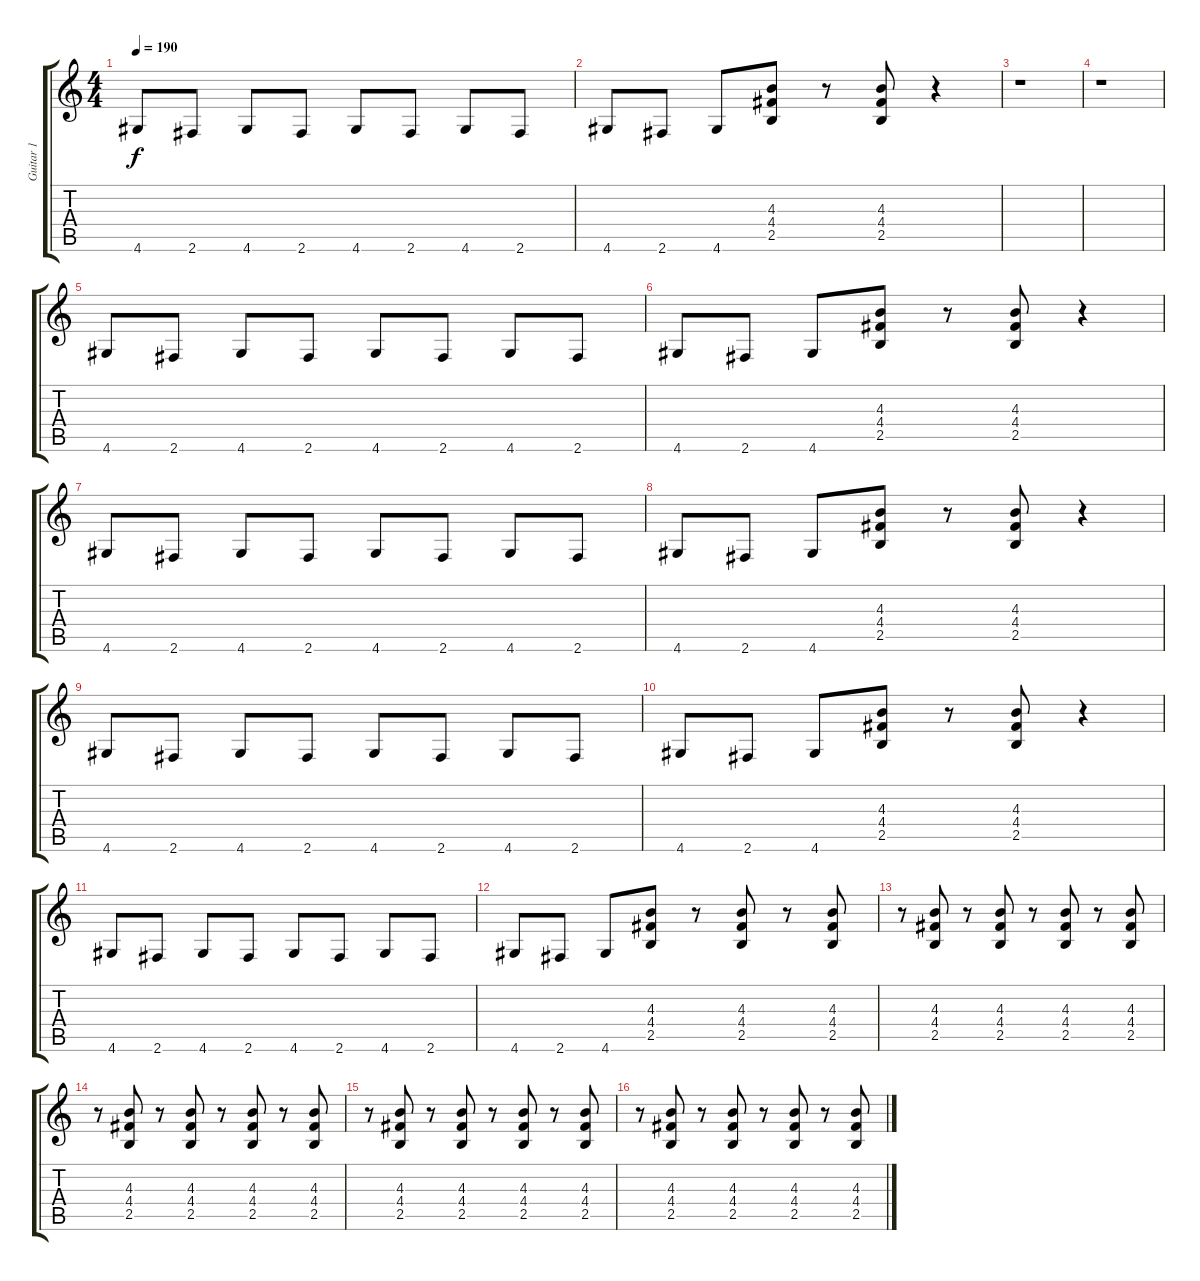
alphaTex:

\track ("Guitar 1" "Guitar 1") {instrument distortionguitar}
\staff {score tabs}
\tuning (E4 B3 G3 D3 A2 E2) {hide}
\ts (4 4)
\tempo 190
\clef g2
\ks c
4.6.8{dy f} 2.6.8 4.6.8 2.6.8 4.6.8 2.6.8 4.6.8 2.6.8 |
4.6.8 2.6.8 4.6.8 (4.3 4.4 2.5).8 r.8 (4.3 4.4 2.5).8 r.4 |
r.1 |
r.1 |
4.6.8 2.6.8 4.6.8 2.6.8 4.6.8 2.6.8 4.6.8 2.6.8 |
4.6.8 2.6.8 4.6.8 (4.3 4.4 2.5).8 r.8 (4.3 4.4 2.5).8 r.4 |
4.6.8 2.6.8 4.6.8 2.6.8 4.6.8 2.6.8 4.6.8 2.6.8 |
4.6.8 2.6.8 4.6.8 (4.3 4.4 2.5).8 r.8 (4.3 4.4 2.5).8 r.4 |
4.6.8 2.6.8 4.6.8 2.6.8 4.6.8 2.6.8 4.6.8 2.6.8 |
4.6.8 2.6.8 4.6.8 (4.3 4.4 2.5).8 r.8 (4.3 4.4 2.5).8 r.4 |
4.6.8 2.6.8 4.6.8 2.6.8 4.6.8 2.6.8 4.6.8 2.6.8 |
4.6.8 2.6.8 4.6.8 (4.3 4.4 2.5).8 r.8 (4.3 4.4 2.5).8 r.8 (4.3 4.4 2.5).8 |
r.8 (4.3 4.4 2.5).8 r.8 (4.3 4.4 2.5).8 r.8 (4.3 4.4 2.5).8 r.8 (4.3 4.4 2.5).8 |
r.8 (4.3 4.4 2.5).8 r.8 (4.3 4.4 2.5).8 r.8 (4.3 4.4 2.5).8 r.8 (4.3 4.4 2.5).8 |
r.8 (4.3 4.4 2.5).8 r.8 (4.3 4.4 2.5).8 r.8 (4.3 4.4 2.5).8 r.8 (4.3 4.4 2.5).8 |
r.8 (4.3 4.4 2.5).8 r.8 (4.3 4.4 2.5).8 r.8 (4.3 4.4 2.5).8 r.8 (4.3 4.4 2.5).8
